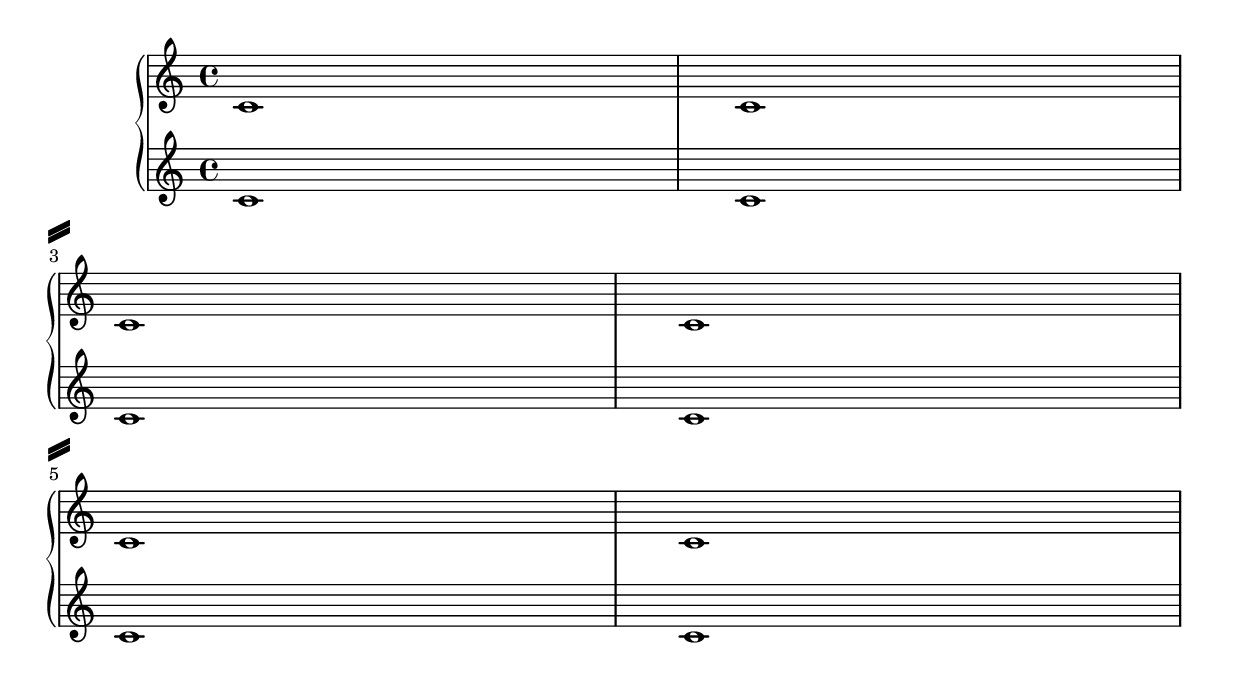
%% DO NOT EDIT this file manually; it is automatically
%% generated from LSR http://lsr.dsi.unimi.it
%% Make any changes in LSR itself, or in Documentation/snippets/new/ ,
%% and then run scripts/auxiliar/makelsr.py
%%
%% This file is in the public domain.
\version "2.14.0"

\header {
  lsrtags = "staff-notation, tweaks-and-overrides, paper-and-layout"

%% Translation of GIT committish: 615cbf212fdaf0b220b3330da417d0c3602494f2
  texidoces = "
Se pueden insertar separadores sistema entre los sistemas de una
página.  Se puede usar cualquier elemento de marcado, pero
@code{\\slashSeparator} está disponible como una elección
predeterminada adecuada.

"
  doctitlees = "Fijar un separador entre los sistemas"



  texidoc = "
System separators can be inserted between systems.  Any markup can be
used, but @code{\\slashSeparator} has been provided as a sensible
default.

"
  doctitle = "Setting system separators"
} % begin verbatim

\paper {
  system-separator-markup = \slashSeparator
}

notes = \relative c' {
  c1 | c \break
  c1 | c \break
  c1 | c
}

\book {
  \score {
    \new GrandStaff <<
      \new Staff \notes
      \new Staff \notes
    >>
  }
}

